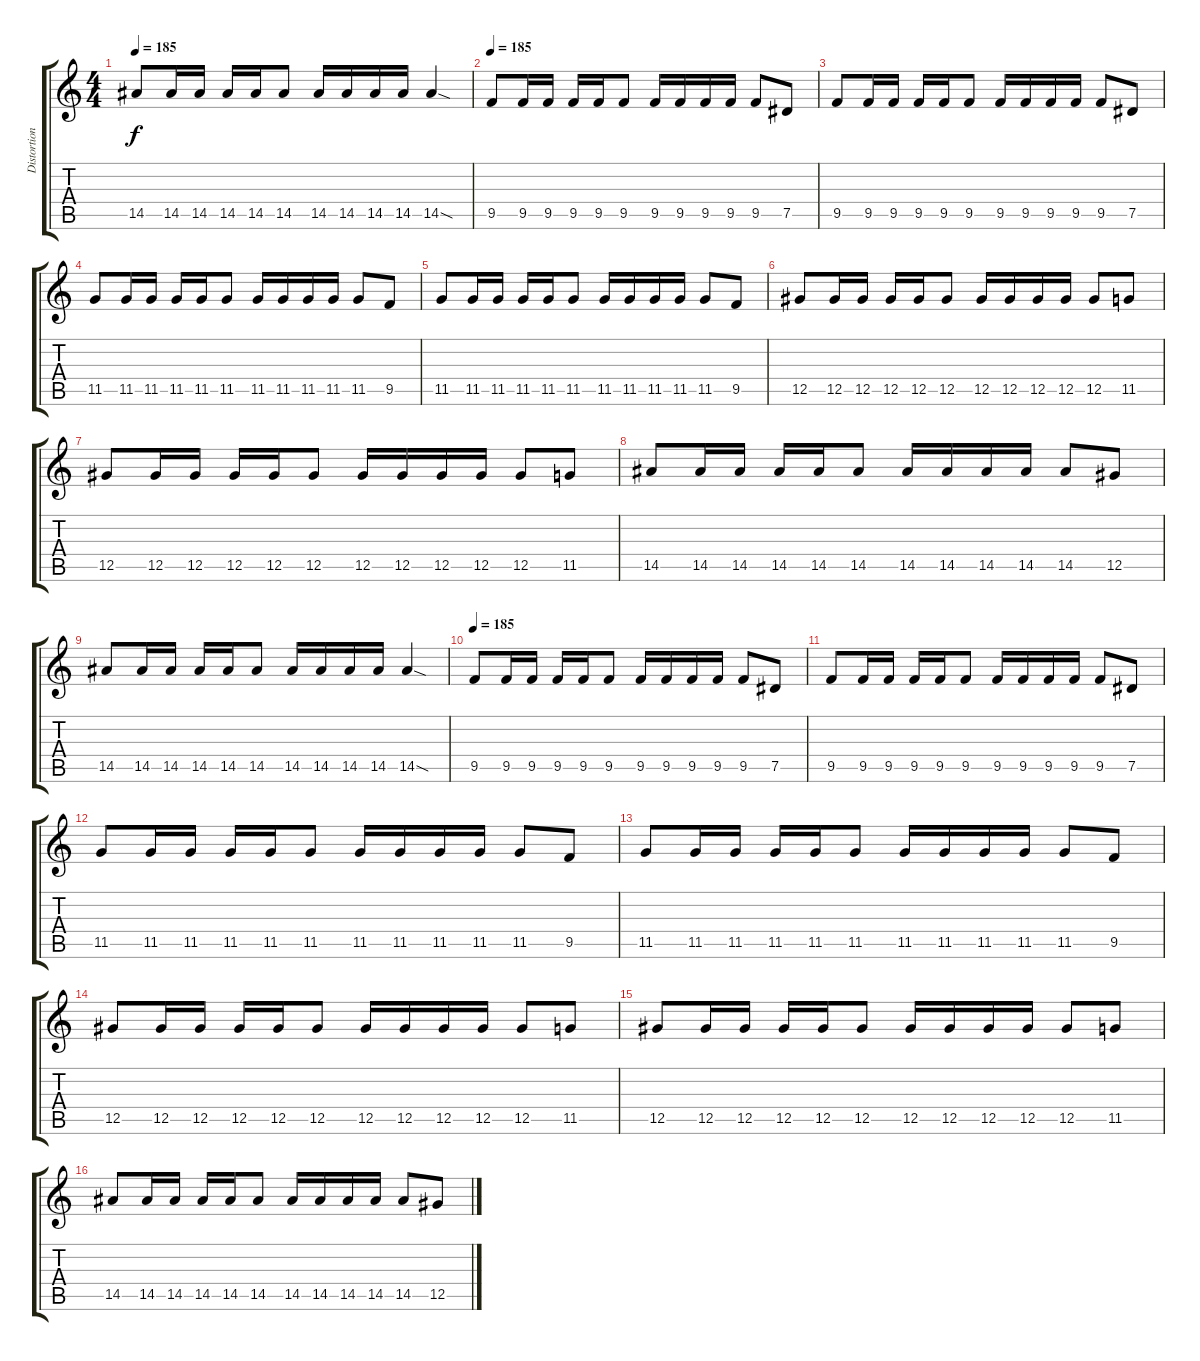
\track ("Distortion Guitar" "Distortion") {instrument distortionguitar}
\staff {score tabs}
\tuning (Eb4 Bb3 Gb3 Db3 Ab2 Eb2) {hide}
\ts (4 4)
\tempo 185
\clef g2
\ks c
14.5.8{dy f} 14.5.16 14.5.16 14.5.16 14.5.16 14.5.8 14.5.16 14.5.16 14.5.16 14.5.16 14.5{sod}.4 |
\tempo 185
9.5.8 9.5.16 9.5.16 9.5.16 9.5.16 9.5.8 9.5.16 9.5.16 9.5.16 9.5.16 9.5.8 7.5.8 |
9.5.8 9.5.16 9.5.16 9.5.16 9.5.16 9.5.8 9.5.16 9.5.16 9.5.16 9.5.16 9.5.8 7.5.8 |
11.5.8 11.5.16 11.5.16 11.5.16 11.5.16 11.5.8 11.5.16 11.5.16 11.5.16 11.5.16 11.5.8 9.5.8 |
11.5.8 11.5.16 11.5.16 11.5.16 11.5.16 11.5.8 11.5.16 11.5.16 11.5.16 11.5.16 11.5.8 9.5.8 |
12.5.8 12.5.16 12.5.16 12.5.16 12.5.16 12.5.8 12.5.16 12.5.16 12.5.16 12.5.16 12.5.8 11.5.8 |
12.5.8 12.5.16 12.5.16 12.5.16 12.5.16 12.5.8 12.5.16 12.5.16 12.5.16 12.5.16 12.5.8 11.5.8 |
14.5.8 14.5.16 14.5.16 14.5.16 14.5.16 14.5.8 14.5.16 14.5.16 14.5.16 14.5.16 14.5.8 12.5.8 |
14.5.8 14.5.16 14.5.16 14.5.16 14.5.16 14.5.8 14.5.16 14.5.16 14.5.16 14.5.16 14.5{sod}.4 |
\tempo 185
9.5.8 9.5.16 9.5.16 9.5.16 9.5.16 9.5.8 9.5.16 9.5.16 9.5.16 9.5.16 9.5.8 7.5.8 |
9.5.8 9.5.16 9.5.16 9.5.16 9.5.16 9.5.8 9.5.16 9.5.16 9.5.16 9.5.16 9.5.8 7.5.8 |
11.5.8 11.5.16 11.5.16 11.5.16 11.5.16 11.5.8 11.5.16 11.5.16 11.5.16 11.5.16 11.5.8 9.5.8 |
11.5.8 11.5.16 11.5.16 11.5.16 11.5.16 11.5.8 11.5.16 11.5.16 11.5.16 11.5.16 11.5.8 9.5.8 |
12.5.8 12.5.16 12.5.16 12.5.16 12.5.16 12.5.8 12.5.16 12.5.16 12.5.16 12.5.16 12.5.8 11.5.8 |
12.5.8 12.5.16 12.5.16 12.5.16 12.5.16 12.5.8 12.5.16 12.5.16 12.5.16 12.5.16 12.5.8 11.5.8 |
14.5.8 14.5.16 14.5.16 14.5.16 14.5.16 14.5.8 14.5.16 14.5.16 14.5.16 14.5.16 14.5.8 12.5.8
